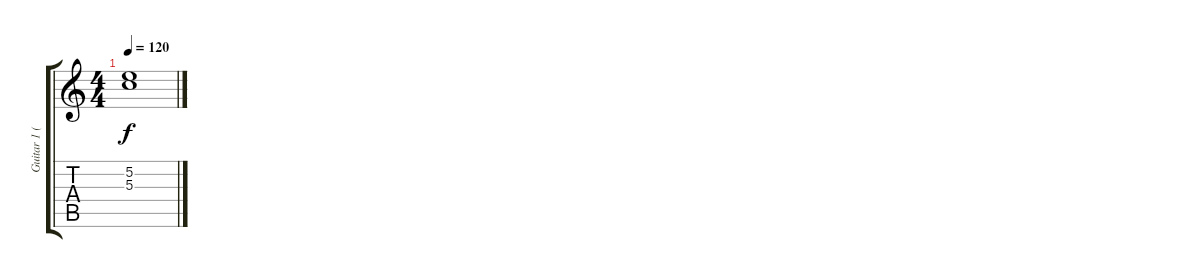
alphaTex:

\track ("Guitar 1 (accoustic)" "Guitar 1 (") {instrument acousticguitarsteel}
\staff {score tabs}
\tuning (E4 B3 G3 D3 A2 E2) {hide}
\ts (4 4)
\tempo 120
\clef g2
\ks c
(5.2{t} 5.3{t}).1{dy f}
